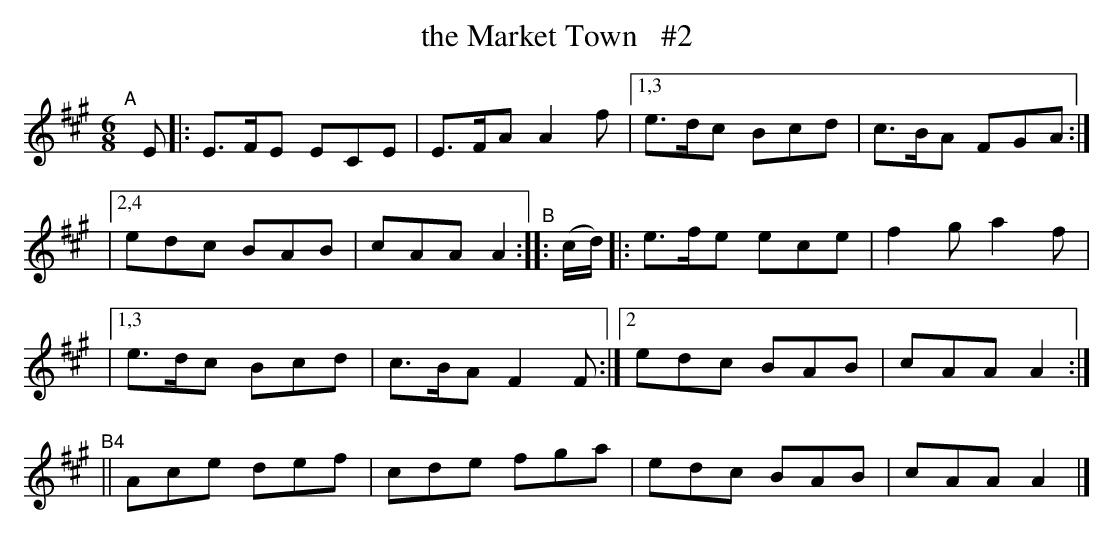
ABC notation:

X:1
T: the Market Town   #2
M: 6/8
L: 1/8
K: A
"^A"[|] E \
|: E>FE ECE | E>FA A2f |[1,3 e>dc Bcd | c>BA FGA :|
|[2,4 edc  BAB | cAA  A2 "^B":: (c/d/) |: e>fe ece | f2g a2f |
|[1,3 e>dc Bcd | c>BA F2F :|[2 edc BAB | cAA A2 :|
"^B4"|| Ace def | cde fga | edc BAB | cAA A2 |]
